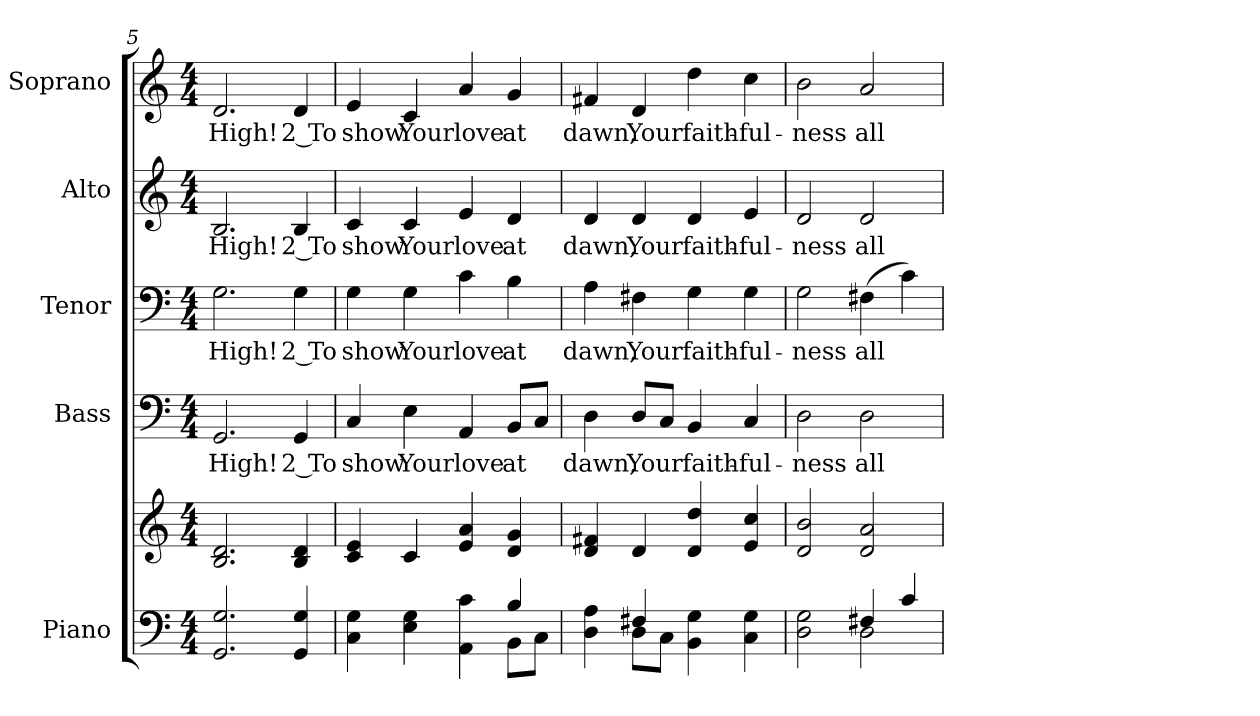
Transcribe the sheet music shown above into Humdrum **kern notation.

**kern	**kern	**kern	**text	**kern	**text	**kern	**text	**kern	**text
*part5	*part5	*part4	*part4	*part3	*part3	*part2	*part2	*part1	*part1
*staff6	*staff5	*staff4	*staff4	*staff3	*staff3	*staff2	*staff2	*staff1	*staff1
*I"Piano	*	*I"Bass	*	*I"Tenor	*	*I"Alto	*	*I"Soprano	*
*I'Pno.	*	*I'B.	*	*I'T.	*	*I'A.	*	*I'S.	*
!!LO:PB:g=z
*clefF4	*clefG2	*clefF4	*	*clefF4	*	*clefG2	*	*clefG2	*
*k[]	*k[]	*k[]	*	*k[]	*	*k[]	*	*k[]	*
*C:	*C:	*C:	*	*C:	*	*C:	*	*C:	*
*M4/4	*M4/4	*M4/4	*	*M4/4	*	*M4/4	*	*M4/4	*
=5	=5	=5	=5	=5	=5	=5	=5	=5	=5
!	!	!	!LO:LY:b:color=#000000	!	!	!	!	!	!
!	!	!	!	!	!LO:LY:b:color=#000000	!	!	!	!
!	!	!	!	!	!	!	!LO:LY:b:color=#000000	!	!
!	!	!	!	!	!	!	!	!	!LO:LY:b:color=#000000
2.GGi/ 2.Gi	2.Bi/ 2.di	2.GGi/	High!	2.Gi\	High!	2.Bi/	High!	2.di/	High!
!	!	!	!LO:LY:b:color=#000000	!	!	!	!	!	!
!	!	!	!	!	!LO:LY:b:color=#000000	!	!	!	!
!	!	!	!	!	!	!	!LO:LY:b:color=#000000	!	!
!	!	!	!	!	!	!	!	!	!LO:LY:b:color=#000000
4GGi/ 4Gi	4Bi/ 4di	4GGi/	2 To	4Gi\	2 To	4Bi/	2 To	4di/	2 To
=6	=6	=6	=6	=6	=6	=6	=6	=6	=6
*^	*	*	*	*	*	*	*	*	*
!	!	!	!	!LO:LY:b:color=#000000	!	!	!	!	!	!
!	!	!	!	!	!	!LO:LY:b:color=#000000	!	!	!	!
!	!	!	!	!	!	!	!	!LO:LY:b:color=#000000	!	!
!	!	!	!	!	!	!	!	!	!	!LO:LY:b:color=#000000
4Ci\ 4Gi	2ryy	4ci/ 4ei	4Ci/	show	4Gi\	show	4ci/	show	4ei/	show
!	!	!	!	!LO:LY:b:color=#000000	!	!	!	!	!	!
!	!	!	!	!	!	!LO:LY:b:color=#000000	!	!	!	!
!	!	!	!	!	!	!	!	!LO:LY:b:color=#000000	!	!
!	!	!	!	!	!	!	!	!	!	!LO:LY:b:color=#000000
4Ei\ 4Gi	.	4ci/	4Ei\	Your	4Gi\	Your	4ci/	Your	4ci/	Your
!	!	!	!	!LO:LY:b:color=#000000	!	!	!	!	!	!
!	!	!	!	!	!	!LO:LY:b:color=#000000	!	!	!	!
!	!	!	!	!	!	!	!	!LO:LY:b:color=#000000	!	!
!	!	!	!	!	!	!	!	!	!	!LO:LY:b:color=#000000
4AAi\ 4ci	4ryy	4ei/ 4ai	4AAi/	love	4ci\	love	4ei/	love	4ai/	love
!	!	!	!	!LO:LY:b:color=#000000	!	!	!	!	!	!
!	!	!	!	!	!	!LO:LY:b:color=#000000	!	!	!	!
!	!	!	!	!	!	!	!	!LO:LY:b:color=#000000	!	!
!	!	!	!	!	!	!	!	!	!	!LO:LY:b:color=#000000
4Bi/	8BBi\L	4di/ 4gi	8BBi/L	at	4Bi\	at	4di/	at	4gi/	at
.	8Ci\J	.	8Ci/J	.	.	.	.	.	.	.
=7	=7	=7	=7	=7	=7	=7	=7	=7	=7	=7
!	!	!	!	!LO:LY:b:color=#000000	!	!	!	!	!	!
!	!	!	!	!	!	!LO:LY:b:color=#000000	!	!	!	!
!	!	!	!	!	!	!	!	!LO:LY:b:color=#000000	!	!
!	!	!	!	!	!	!	!	!	!	!LO:LY:b:color=#000000
4Di\ 4Ai	4ryy	4di/ 4f#Xi	4Di\	dawn,	4Ai\	dawn,	4di/	dawn,	4f#Xi/	dawn,
!	!	!	!	!LO:LY:b:color=#000000	!	!	!	!	!	!
!	!	!	!	!	!	!LO:LY:b:color=#000000	!	!	!	!
!	!	!	!	!	!	!	!	!LO:LY:b:color=#000000	!	!
!	!	!	!	!	!	!	!	!	!	!LO:LY:b:color=#000000
4F#Xi/	8Di\L	4di/	8Di/L	Your	4F#Xi\	Your	4di/	Your	4di/	Your
.	8Ci\J	.	8Ci/J	.	.	.	.	.	.	.
!	!	!	!	!LO:LY:b:color=#000000	!	!	!	!	!	!
!	!	!	!	!	!	!LO:LY:b:color=#000000	!	!	!	!
!	!	!	!	!	!	!	!	!LO:LY:b:color=#000000	!	!
!	!	!	!	!	!	!	!	!	!	!LO:LY:b:color=#000000
4BBi\ 4Gi	2ryy	4di/ 4ddi	4BBi/	faith-	4Gi\	faith-	4di/	faith-	4ddi\	faith-
!	!	!	!	!LO:LY:b:color=#000000	!	!	!	!	!	!
!	!	!	!	!	!	!LO:LY:b:color=#000000	!	!	!	!
!	!	!	!	!	!	!	!	!LO:LY:b:color=#000000	!	!
!	!	!	!	!	!	!	!	!	!	!LO:LY:b:color=#000000
4Ci\ 4Gi	.	4ei/ 4cci	4Ci/	-ful-	4Gi\	-ful-	4ei/	-ful-	4cci\	-ful-
=8	=8	=8	=8	=8	=8	=8	=8	=8	=8	=8
!	!	!	!	!LO:LY:b:color=#000000	!	!	!	!	!	!
!	!	!	!	!	!	!LO:LY:b:color=#000000	!	!	!	!
!	!	!	!	!	!	!	!	!LO:LY:b:color=#000000	!	!
!	!	!	!	!	!	!	!	!	!	!LO:LY:b:color=#000000
2Di\ 2Gi	2ryy	2di/ 2bi	2Di\	-ness	2Gi\	-ness	2di/	-ness	2bi\	-ness
!	!	!	!	!LO:LY:b:color=#000000	!	!	!	!	!	!
!	!	!	!	!	!	!LO:LY:b:color=#000000	!	!	!	!
!	!	!	!	!	!	!	!	!LO:LY:b:color=#000000	!	!
!	!	!	!	!	!	!	!	!	!	!LO:LY:b:color=#000000
4F#Xi/	2Di\	2di/ 2ai	2Di\	all	(4F#Xi\	all	2di/	all	2ai/	all
4ci/	.	.	.	.	4ci\)	.	.	.	.	.
*v	*v	*	*	*	*	*	*	*	*	*
=	=	=	=	=	=	=	=	=	=
*-	*-	*-	*-	*-	*-	*-	*-	*-	*-
